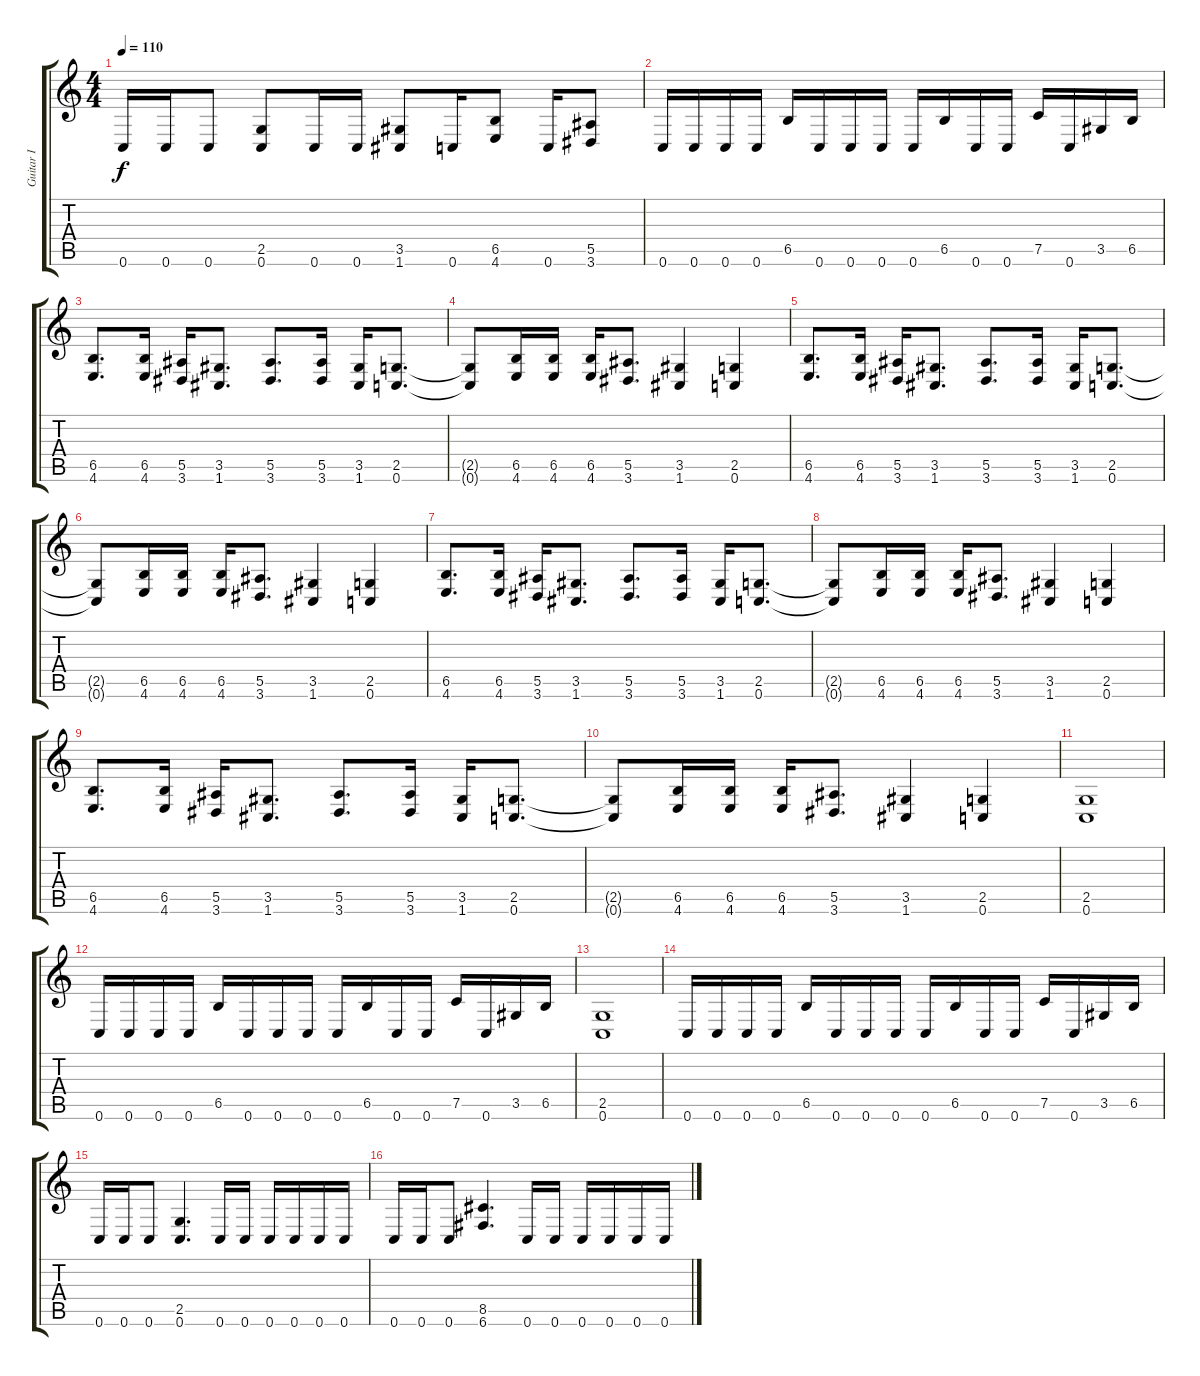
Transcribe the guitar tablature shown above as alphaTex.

\track ("Guitar I" "Guitar I") {instrument distortionguitar}
\staff {score tabs}
\tuning (C4 G3 Eb3 Bb2 F2 C2) {hide}
\ts (4 4)
\tempo 110
\clef g2
\ks c
0.6.16{dy f} 0.6.16 0.6.8 (2.5 0.6).8 0.6.16 0.6.16 (3.5 1.6).8 0.6.16 (6.5 4.6).8 0.6.16 (5.5 3.6).8 |
0.6.16 0.6.16 0.6.16 0.6.16 6.5.16 0.6.16 0.6.16 0.6.16 0.6.16 6.5.16 0.6.16 0.6.16 7.5.16 0.6.16 3.5.16 6.5.16 |
(6.5 4.6).8{d} (6.5 4.6).16 (5.5 3.6).16 (3.5 1.6).8{d} (5.5 3.6).8{d} (5.5 3.6).16 (3.5 1.6).16 (2.5 0.6).8{d} |
(2.5{t} 0.6{t}).8 (6.5 4.6).16 (6.5 4.6).16 (6.5 4.6).16 (5.5 3.6).8{d} (3.5 1.6).4 (2.5 0.6).4 |
(6.5 4.6).8{d} (6.5 4.6).16 (5.5 3.6).16 (3.5 1.6).8{d} (5.5 3.6).8{d} (5.5 3.6).16 (3.5 1.6).16 (2.5 0.6).8{d} |
(2.5{t} 0.6{t}).8 (6.5 4.6).16 (6.5 4.6).16 (6.5 4.6).16 (5.5 3.6).8{d} (3.5 1.6).4 (2.5 0.6).4 |
(6.5 4.6).8{d} (6.5 4.6).16 (5.5 3.6).16 (3.5 1.6).8{d} (5.5 3.6).8{d} (5.5 3.6).16 (3.5 1.6).16 (2.5 0.6).8{d} |
(2.5{t} 0.6{t}).8 (6.5 4.6).16 (6.5 4.6).16 (6.5 4.6).16 (5.5 3.6).8{d} (3.5 1.6).4 (2.5 0.6).4 |
(6.5 4.6).8{d} (6.5 4.6).16 (5.5 3.6).16 (3.5 1.6).8{d} (5.5 3.6).8{d} (5.5 3.6).16 (3.5 1.6).16 (2.5 0.6).8{d} |
(2.5{t} 0.6{t}).8 (6.5 4.6).16 (6.5 4.6).16 (6.5 4.6).16 (5.5 3.6).8{d} (3.5 1.6).4 (2.5 0.6).4 |
(2.5 0.6).1 |
0.6.16 0.6.16 0.6.16 0.6.16 6.5.16 0.6.16 0.6.16 0.6.16 0.6.16 6.5.16 0.6.16 0.6.16 7.5.16 0.6.16 3.5.16 6.5.16 |
(2.5 0.6).1 |
0.6.16 0.6.16 0.6.16 0.6.16 6.5.16 0.6.16 0.6.16 0.6.16 0.6.16 6.5.16 0.6.16 0.6.16 7.5.16 0.6.16 3.5.16 6.5.16 |
0.6.16 0.6.16 0.6.8 (2.5 0.6).4{d} 0.6.16 0.6.16 0.6.16 0.6.16 0.6.16 0.6.16 |
0.6.16 0.6.16 0.6.8 (8.5 6.6).4{d} 0.6.16 0.6.16 0.6.16 0.6.16 0.6.16 0.6.16
